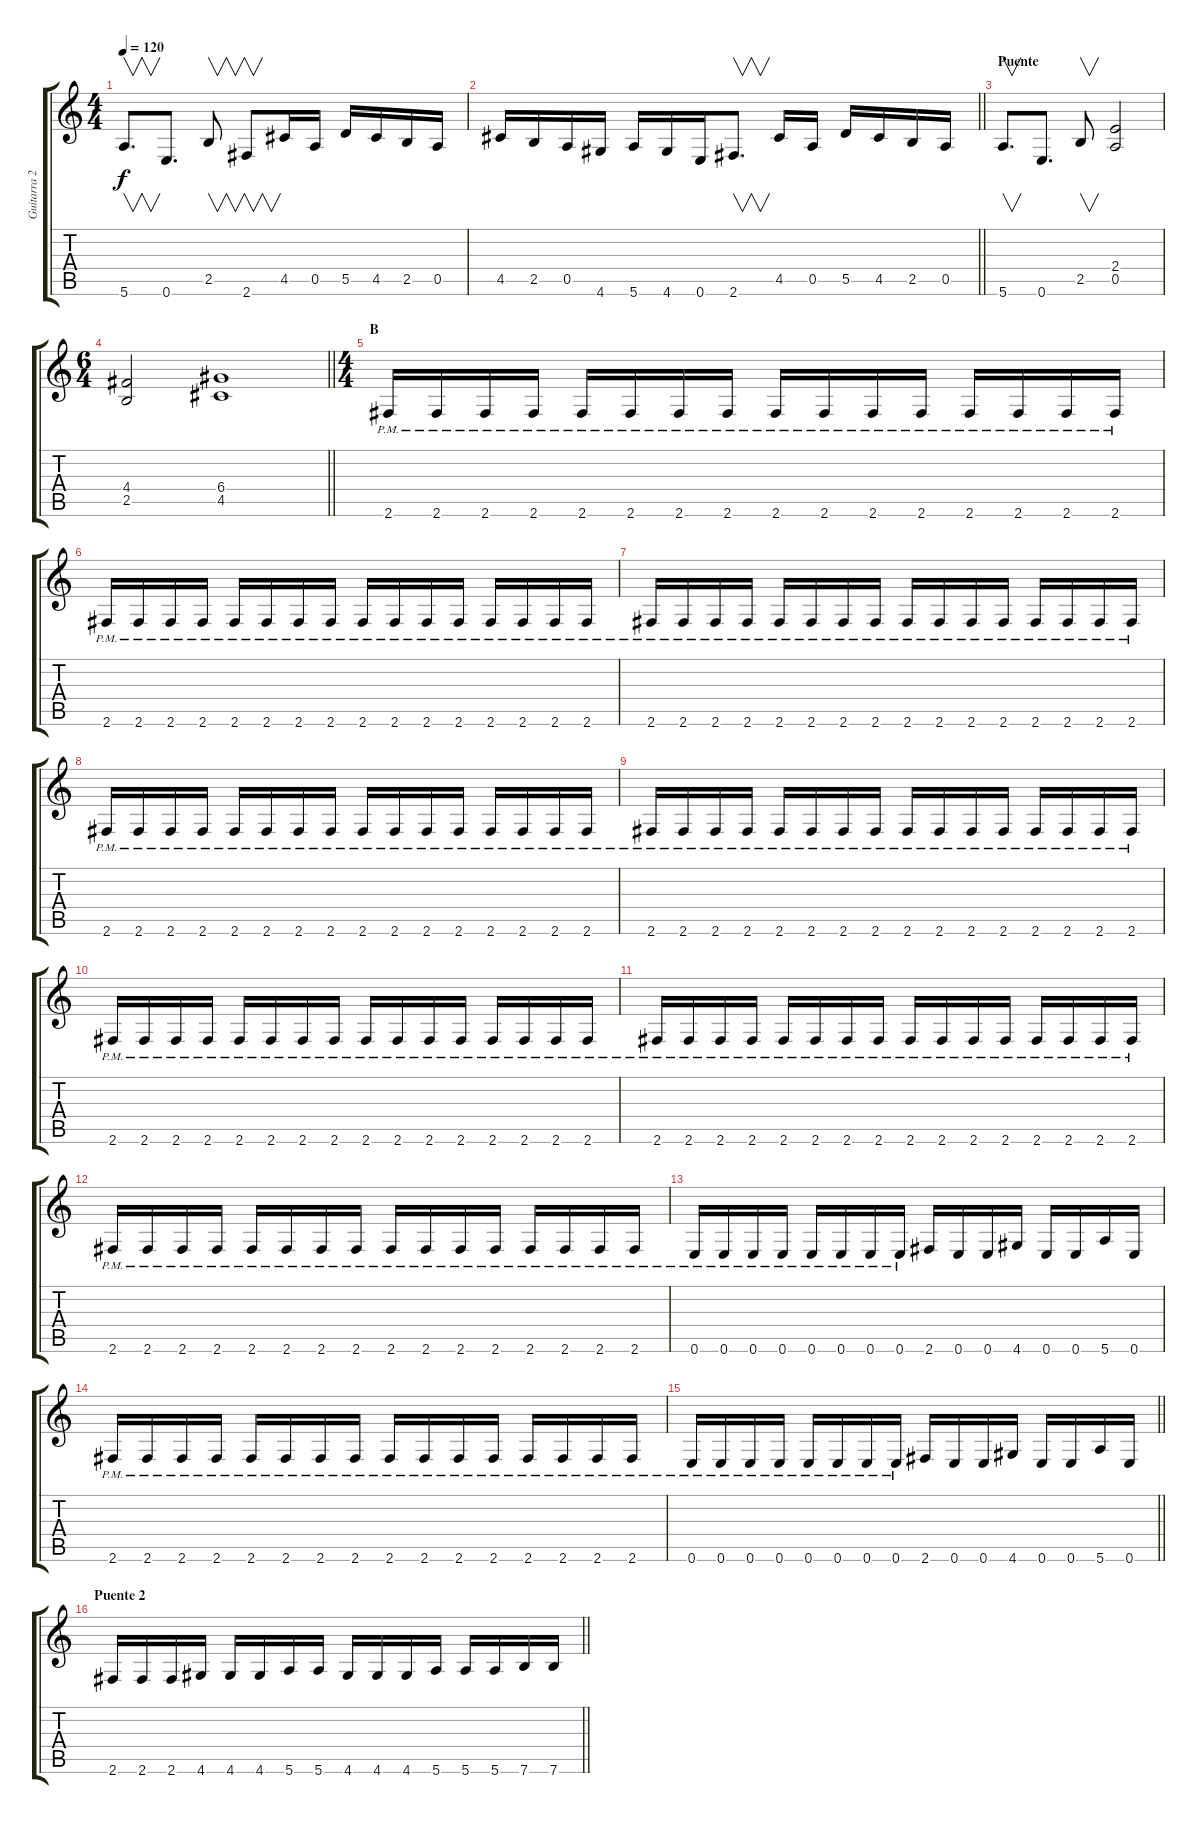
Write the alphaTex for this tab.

\track ("Guitarra 2" "Guitarra 2") {instrument distortionguitar}
\staff {score tabs}
\tuning (E4 B3 G3 D3 A2 E2) {hide}
\ts (4 4)
\tempo 120
\clef g2
\ks c
5.6.8{v d dy f} 0.6.8{d} 2.5.8{v} 2.6.8{v} 4.5.16 0.5.16 5.5.16 4.5.16 2.5.16 0.5.16 |
\barLineRight lightlight
4.5.16 2.5.16 0.5.16 4.6.16 5.6.16 4.6.16 0.6.16 2.6.8{v d} 4.5.16 0.5.16 5.5.16 4.5.16 2.5.16 0.5.16 |
\section ("" "Puente")
5.6.8{v d} 0.6.8{d} 2.5.8{v} (2.4 0.5).2 |
\ts (6 4)
\barLineRight lightlight
(4.4 2.5).2 (6.4 4.5).1 |
\ts (4 4)
\section ("" "B")
2.6{pm}.16{instrument distortionguitar} 2.6{pm}.16 2.6{pm}.16 2.6{pm}.16 2.6{pm}.16 2.6{pm}.16 2.6{pm}.16 2.6{pm}.16 2.6{pm}.16 2.6{pm}.16 2.6{pm}.16 2.6{pm}.16 2.6{pm}.16 2.6{pm}.16 2.6{pm}.16 2.6{pm}.16 |
2.6{pm}.16 2.6{pm}.16 2.6{pm}.16 2.6{pm}.16 2.6{pm}.16 2.6{pm}.16 2.6{pm}.16 2.6{pm}.16 2.6{pm}.16 2.6{pm}.16 2.6{pm}.16 2.6{pm}.16 2.6{pm}.16 2.6{pm}.16 2.6{pm}.16 2.6{pm}.16 |
2.6{pm}.16 2.6{pm}.16 2.6{pm}.16 2.6{pm}.16 2.6{pm}.16 2.6{pm}.16 2.6{pm}.16 2.6{pm}.16 2.6{pm}.16 2.6{pm}.16 2.6{pm}.16 2.6{pm}.16 2.6{pm}.16 2.6{pm}.16 2.6{pm}.16 2.6{pm}.16 |
2.6{pm}.16 2.6{pm}.16 2.6{pm}.16 2.6{pm}.16 2.6{pm}.16 2.6{pm}.16 2.6{pm}.16 2.6{pm}.16 2.6{pm}.16 2.6{pm}.16 2.6{pm}.16 2.6{pm}.16 2.6{pm}.16 2.6{pm}.16 2.6{pm}.16 2.6{pm}.16 |
2.6{pm}.16 2.6{pm}.16 2.6{pm}.16 2.6{pm}.16 2.6{pm}.16 2.6{pm}.16 2.6{pm}.16 2.6{pm}.16 2.6{pm}.16 2.6{pm}.16 2.6{pm}.16 2.6{pm}.16 2.6{pm}.16 2.6{pm}.16 2.6{pm}.16 2.6{pm}.16 |
2.6{pm}.16 2.6{pm}.16 2.6{pm}.16 2.6{pm}.16 2.6{pm}.16 2.6{pm}.16 2.6{pm}.16 2.6{pm}.16 2.6{pm}.16 2.6{pm}.16 2.6{pm}.16 2.6{pm}.16 2.6{pm}.16 2.6{pm}.16 2.6{pm}.16 2.6{pm}.16 |
2.6{pm}.16 2.6{pm}.16 2.6{pm}.16 2.6{pm}.16 2.6{pm}.16 2.6{pm}.16 2.6{pm}.16 2.6{pm}.16 2.6{pm}.16 2.6{pm}.16 2.6{pm}.16 2.6{pm}.16 2.6{pm}.16 2.6{pm}.16 2.6{pm}.16 2.6{pm}.16 |
2.6{pm}.16 2.6{pm}.16 2.6{pm}.16 2.6{pm}.16 2.6{pm}.16 2.6{pm}.16 2.6{pm}.16 2.6{pm}.16 2.6{pm}.16 2.6{pm}.16 2.6{pm}.16 2.6{pm}.16 2.6{pm}.16 2.6{pm}.16 2.6{pm}.16 2.6{pm}.16 |
0.6{pm}.16 0.6{pm}.16 0.6{pm}.16 0.6{pm}.16 0.6{pm}.16 0.6{pm}.16 0.6{pm}.16 0.6{pm}.16 2.6.16 0.6.16 0.6.16 4.6.16 0.6.16 0.6.16 5.6.16 0.6.16 |
2.6{pm}.16 2.6{pm}.16 2.6{pm}.16 2.6{pm}.16 2.6{pm}.16 2.6{pm}.16 2.6{pm}.16 2.6{pm}.16 2.6{pm}.16 2.6{pm}.16 2.6{pm}.16 2.6{pm}.16 2.6{pm}.16 2.6{pm}.16 2.6{pm}.16 2.6{pm}.16 |
\barLineRight lightlight
0.6{pm}.16 0.6{pm}.16 0.6{pm}.16 0.6{pm}.16 0.6{pm}.16 0.6{pm}.16 0.6{pm}.16 0.6{pm}.16 2.6.16 0.6.16 0.6.16 4.6.16 0.6.16 0.6.16 5.6.16 0.6.16 |
\section ("" "Puente 2")
\barLineRight lightlight
2.6.16 2.6.16 2.6.16 4.6.16 4.6.16 4.6.16 5.6.16 5.6.16 4.6.16 4.6.16 4.6.16 5.6.16 5.6.16 5.6.16 7.6.16 7.6.16
